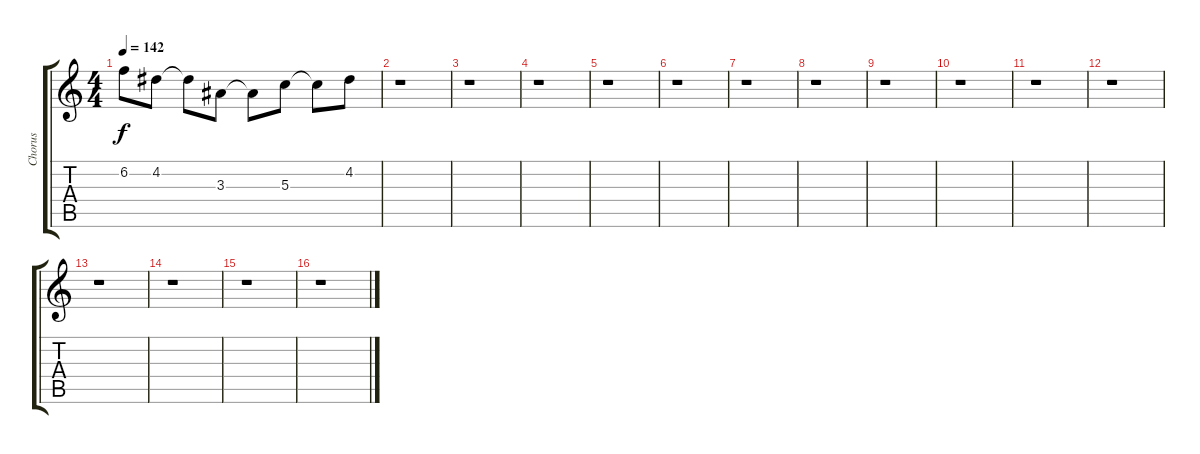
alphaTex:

\track ("Chorus" "Chorus") {instrument electricguitarjazz}
\staff {score tabs}
\tuning (E4 B3 G3 D3 A2 E2) {hide}
\ts (4 4)
\tempo 142
\clef g2
\ks c
6.2{t}.8{dy f} 4.2.8 4.2{t}.8 3.3.8 3.3{t}.8 5.3.8 5.3{t}.8 4.2.8 |
r.1 |
r.1 |
r.1 |
r.1 |
r.1 |
r.1 |
r.1 |
r.1 |
r.1 |
r.1 |
r.1 |
r.1 |
r.1 |
r.1 |
r.1
